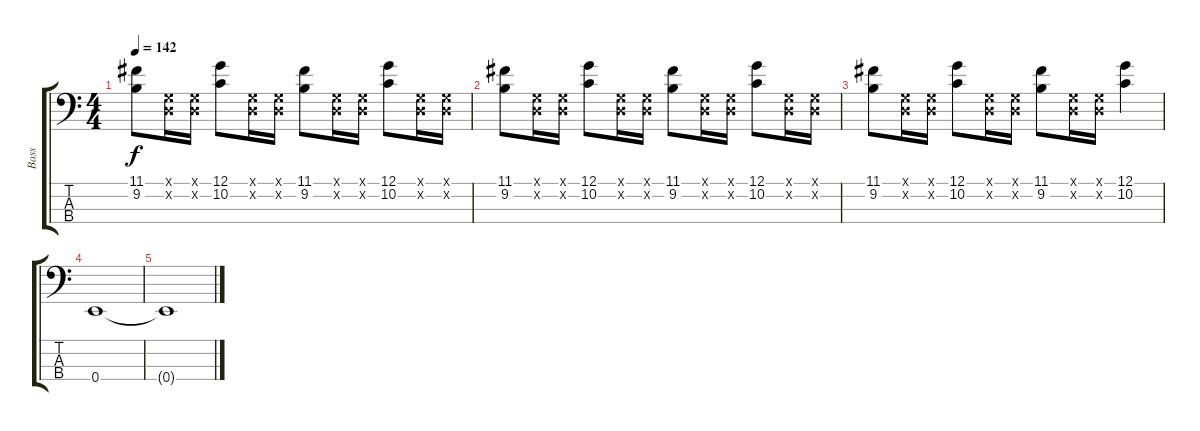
\track ("Bass" "Bass") {instrument electricbasspick}
\staff {score tabs}
\tuning (G2 D2 A1 E1) {hide}
\ts (4 4)
\tempo 142
\clef f4
\ks c
(11.1 9.2).8{dy f} (0.1{x} 0.2{x}).16 (0.1{x} 0.2{x}).16 (12.1 10.2).8 (0.1{x} 0.2{x}).16 (0.1{x} 0.2{x}).16 (11.1 9.2).8 (0.1{x} 0.2{x}).16 (0.1{x} 0.2{x}).16 (12.1 10.2).8 (0.1{x} 0.2{x}).16 (0.1{x} 0.2{x}).16 |
(11.1 9.2).8 (0.1{x} 0.2{x}).16 (0.1{x} 0.2{x}).16 (12.1 10.2).8 (0.1{x} 0.2{x}).16 (0.1{x} 0.2{x}).16 (11.1 9.2).8 (0.1{x} 0.2{x}).16 (0.1{x} 0.2{x}).16 (12.1 10.2).8 (0.1{x} 0.2{x}).16 (0.1{x} 0.2{x}).16 |
(11.1 9.2).8 (0.1{x} 0.2{x}).16 (0.1{x} 0.2{x}).16 (12.1 10.2).8 (0.1{x} 0.2{x}).16 (0.1{x} 0.2{x}).16 (11.1 9.2).8 (0.1{x} 0.2{x}).16 (0.1{x} 0.2{x}).16 (12.1 10.2).4 |
0.4.1 |
0.4{t}.1{volume 0}
